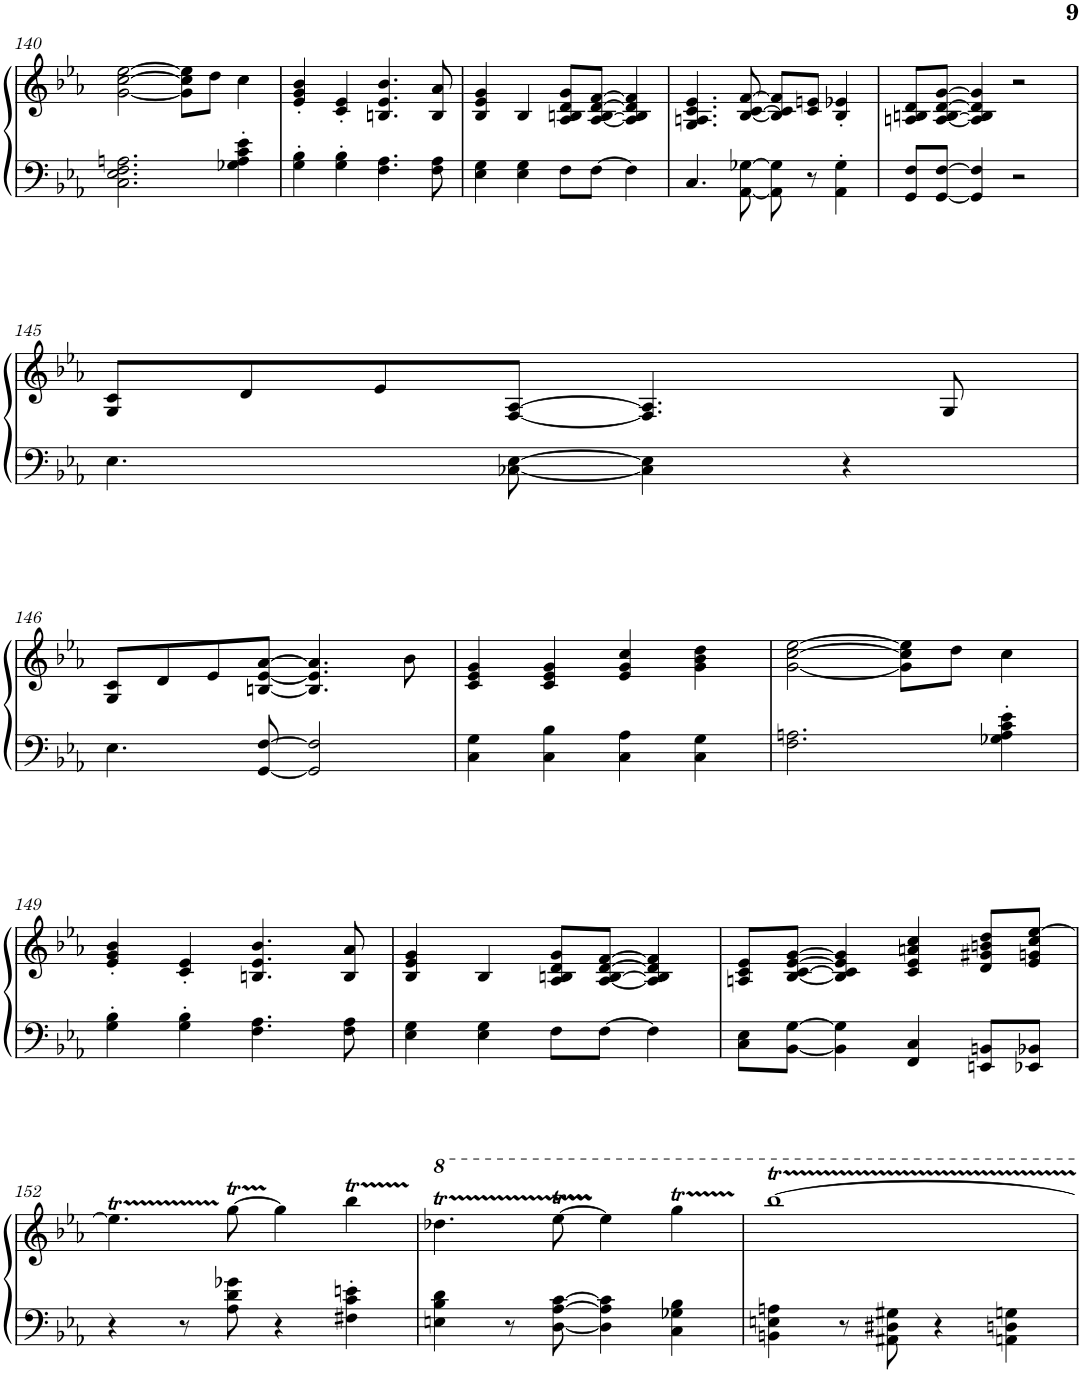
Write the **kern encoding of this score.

**kern	**kern
*part1	*part1
*staff2	*staff1
!!LO:PB:g=z
*clefF4	*clefF4
*k[b-e-a-]	*k[b-e-a-]
*E-:	*E-:
*M4/4	*M4/4
=140	=140
2.C\ 2.E-\ 2.F\ 2.An\	[2g\ [2cc\ [2ee-\
.	8g\] 8cc\] 8ee-\]L
.	8dd\J
4G-X\' 4A\' 4c\' 4e-\'	4cc\
=141	=141
4G\' 4B-\'	4e-/' 4g/' 4b-/'
4G\' 4B-\'	4c/' 4e-/'
4.F\ 4.A-\	4.Bn/ 4.e-/ 4.b-/
8F\ 8A-\	8B/ 8a-/
=142	=142
4E-\ 4G\	4B-/ 4e-/ 4g/
4E-\ 4G\	4B-/
8F\L	8A-/ 8Bn/ 8d/ 8g/L
[8F\J	[8A-/ [8B/ [8d/ [8f/J
4F\]	4A-/] 4B/] 4d/] 4f/]
=143	=143
4.C/	4.G/ 4.An/ 4.c/ 4.e-/
[8AA-\ [8G-X\	[8B-/ [8c/ [8f/
8AA-\] 8G-\]	8B-/] 8c/] 8f/]L
8r	8c/ 8en/J
4AA-\' 4G-\'	4B-/' 4e-X/'
=144	=144
8GG/ 8F/L	8An/ 8Bn/ 8d/L
[8GG/ [8F/J	[8A/ [8B/ [8d/ [8g/J
4GG/] 4F/]	4A/] 4B/] 4d/] 4g/]
2r	2r
!!LO:LB:g=z
=145	=145
4.E-\	8G/ 8c/L
.	8d/
.	8e-/
[8C-X\ [8E-\	[8F/ [8A-/J
4C-\] 4E-\]	4.F/] 4.A-/]
4r	.
.	8G/
!!LO:LB:g=z
=146	=146
4.E-\	8G/ 8c/L
.	8d/
.	8e-/
[8GG/ [8F/	[8Bn/ [8e-/ [8a-/J
2GG/] 2F/]	4.B/] 4.e-/] 4.a-/]
.	8b-\
=147	=147
4C\ 4G\	4c/ 4e-/ 4g/
4C\ 4B-\	4c/ 4e-/ 4g/
4C\ 4A-\	4e-/ 4g/ 4cc/
4C\ 4G\	4g\ 4b-\ 4dd\
=148	=148
2.F\ 2.An\	[2g\ [2cc\ [2ee-\
.	8g\] 8cc\] 8ee-\]L
.	8dd\J
4G-X\' 4A\' 4c\' 4e-\'	4cc\
!!LO:LB:g=z
=149	=149
4G\' 4B-\'	4e-/' 4g/' 4b-/'
4G\' 4B-\'	4c/' 4e-/'
4.F\ 4.A-\	4.Bn/ 4.e-/ 4.b-/
8F\ 8A-\	8B/ 8a-/
=150	=150
4E-\ 4G\	4B-/ 4e-/ 4g/
4E-\ 4G\	4B-/
8F\L	8A-/ 8Bn/ 8d/ 8g/L
[8F\J	[8A-/ [8B/ [8d/ [8f/J
4F\]	4A-/] 4B/] 4d/] 4f/]
=151	=151
8C\ 8E-\L	8An/ 8c/ 8e-/L
[8BB-\ [8G\J	[8B-/ [8c/ [8e-/ [8g/J
4BB-\] 4G\]	4B-/] 4c/] 4e-/] 4g/]
4FF/ 4C/	4c/ 4e-/ 4an/ 4cc/
8EEn/ 8BBn/L	8d/ 8g#X/ 8bn/ 8dd/L
8EE-X/ 8BB-X/J	8e-/ 8gn/ 8cc/ [8ee-/J
!!LO:LB:g=z
=152	=152
4r	4.ee-T\]
8r	.
8A-\ 8d\ 8g-X\	[8ggt\
4r	4gg\]
4F#X\' 4c\' 4en\'	4bb-T\
=153	=153
4En\ 4B-\ 4d\	4.ddd-XT\
8r	.
[8D\ [8A-\ [8c\	[8eee-T\
4D\] 4A-\] 4c\]	4eee-\]
4C\ 4G-X\ 4B-\	4gggt\
=154	=154
4BBn\ 4En\ 4An\	[1bbb-T
8r	.
8AA#X\ 8D#X\ 8G#X\	.
4r	.
4AAn\ 4Dn\ 4Gn\	.
=	=
*-	*-
